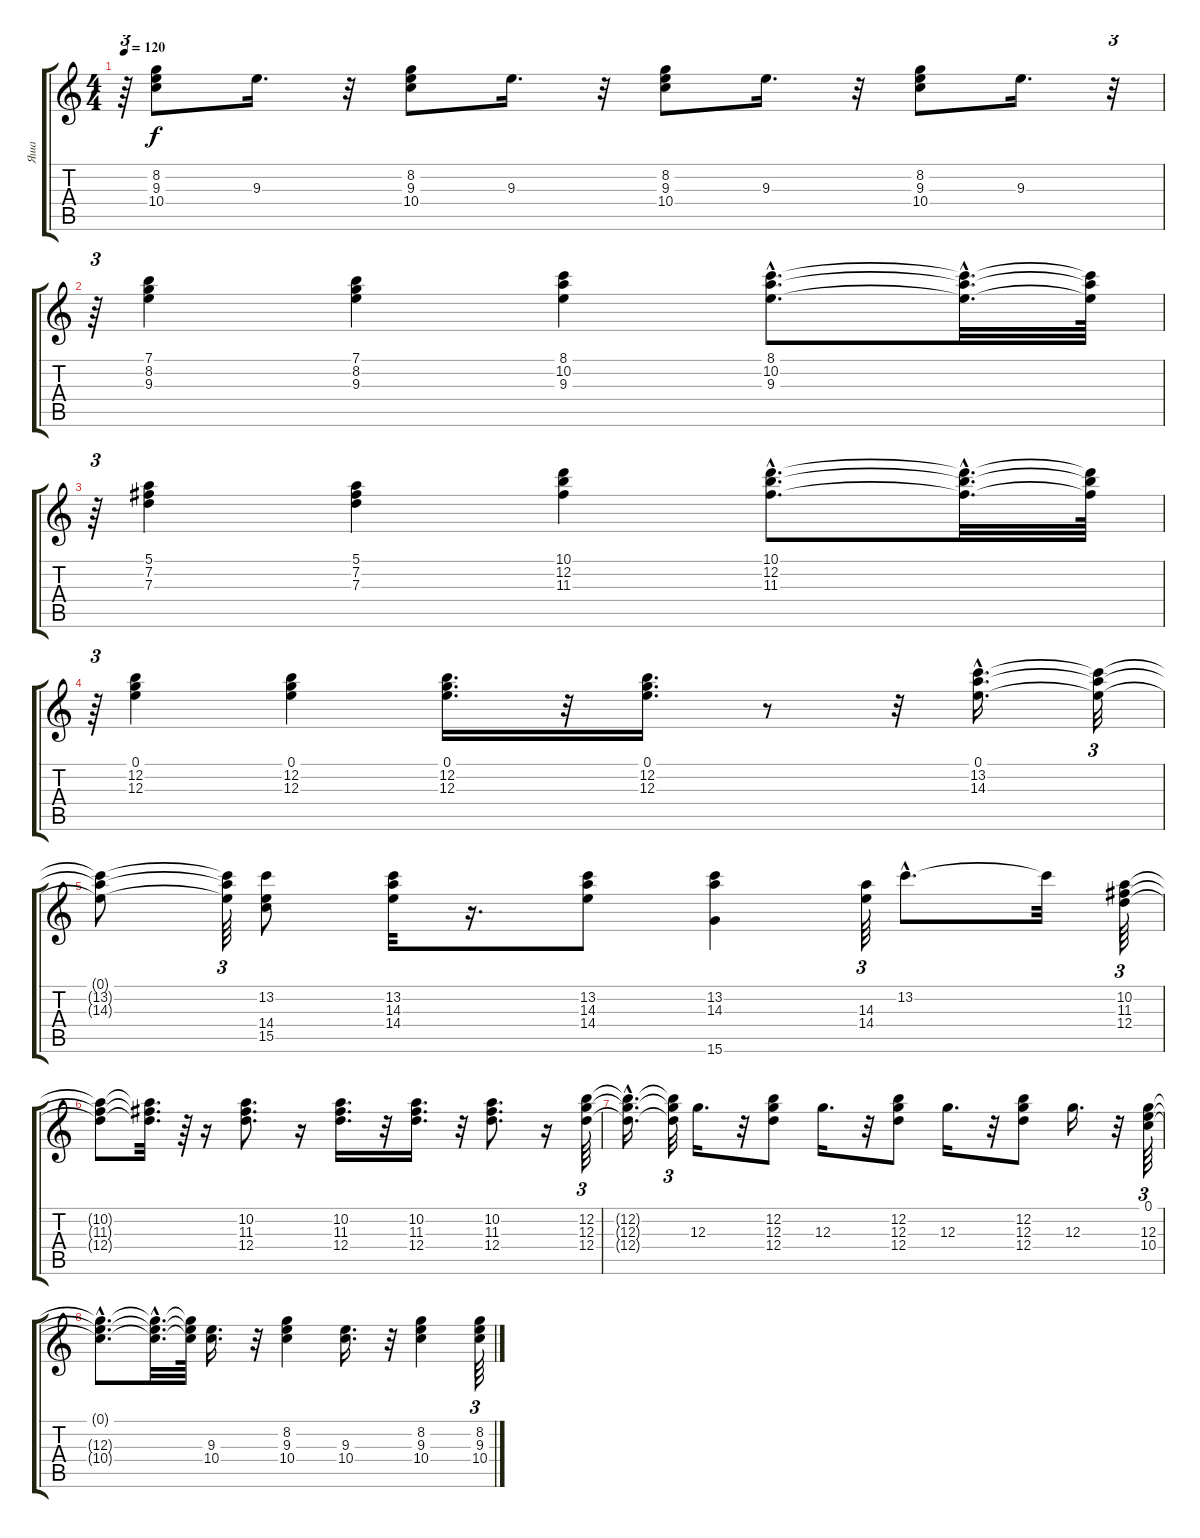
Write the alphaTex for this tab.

\track ("Яша" "Яша") {instrument acousticguitarnylon}
\staff {score tabs}
\tuning (E4 B3 G3 D3 A2 E2) {hide}
\ts (4 4)
\tempo 120
\clef g2
\ks c
r.64{tu (3 2) dy f} (8.2 9.3 10.4).8 9.3.16{d} r.32 (8.2 9.3 10.4).8 9.3.16{d} r.32 (8.2 9.3 10.4).8 9.3.16{d} r.32 (8.2 9.3 10.4).8 9.3.16{d} r.32{tu (3 2)} |
r.64{tu (3 2)} (7.1 8.2 9.3).4 (7.1 8.2 9.3).4 (8.1 10.2 9.3).4 (8.1{hac} 10.2{hac} 9.3{hac}).8{d} (8.1{hac t} 10.2{hac t} 9.3{hac t}).32{d} (8.1{t} 10.2{t} 9.3{t}).64 |
r.64{tu (3 2)} (5.1 7.2 7.3).4 (5.1 7.2 7.3).4 (10.1 12.2 11.3).4 (10.1{hac} 12.2{hac} 11.3{hac}).8{d} (10.1{hac t} 12.2{hac t} 11.3{hac t}).32{d} (10.1{t} 12.2{t} 11.3{t}).64 |
r.64{tu (3 2)} (0.1 12.2 12.3).4 (0.1 12.2 12.3).4 (0.1 12.2 12.3).16{d} r.32 (0.1 12.2 12.3).16{d} r.8 r.32 (0.1{hac} 13.2{hac} 14.3{hac}).16{d} (0.1{t} 13.2{t} 14.3{t}).32{tu (3 2)} |
(0.1{t} 13.2{t} 14.3{t}).8 (0.1{t} 13.2{t} 14.3{t}).64{tu (3 2)} (13.2 14.4 15.5).8 (13.2 14.3 14.4).32 r.16{d} (13.2 14.3 14.4).8 (13.2 14.3 15.6).4 (14.3 14.4).64{tu (3 2)} 13.2{hac}.8{d} 13.2{t}.32 (10.2 11.3 12.4).64{tu (3 2)} |
(10.2{t} 11.3{t} 12.4{t}).8 (10.2{t} 11.3{t} 12.4{t}).32{d} r.64 r.16 (10.2 11.3 12.4).8{d} r.16 (10.2 11.3 12.4).16{d} r.32 (10.2 11.3 12.4).16{d} r.32 (10.2 11.3 12.4).8{d} r.16 (12.2 12.3 12.4).64{tu (3 2)} |
(12.2{hac t} 12.3{hac t} 12.4{hac t}).16{d} (12.2{t} 12.3{t} 12.4{t}).32{tu (3 2)} 12.3.16{d} r.32 (12.2 12.3 12.4).8 12.3.16{d} r.32 (12.2 12.3 12.4).8 12.3.16{d} r.32 (12.2 12.3 12.4).8 12.3.16{d} r.32 (0.1 12.3 10.4).64{tu (3 2)} |
(0.1{hac t} 12.3{hac t} 10.4{hac t}).8{d} (0.1{hac t} 12.3{hac t} 10.4{hac t}).32{d} (0.1{t} 12.3{t} 10.4{t}).64 (9.3 10.4).16{d} r.32 (8.2 9.3 10.4).4 (9.3 10.4).16{d} r.32 (8.2 9.3 10.4).4 (8.2 9.3 10.4).64{tu (3 2)}
